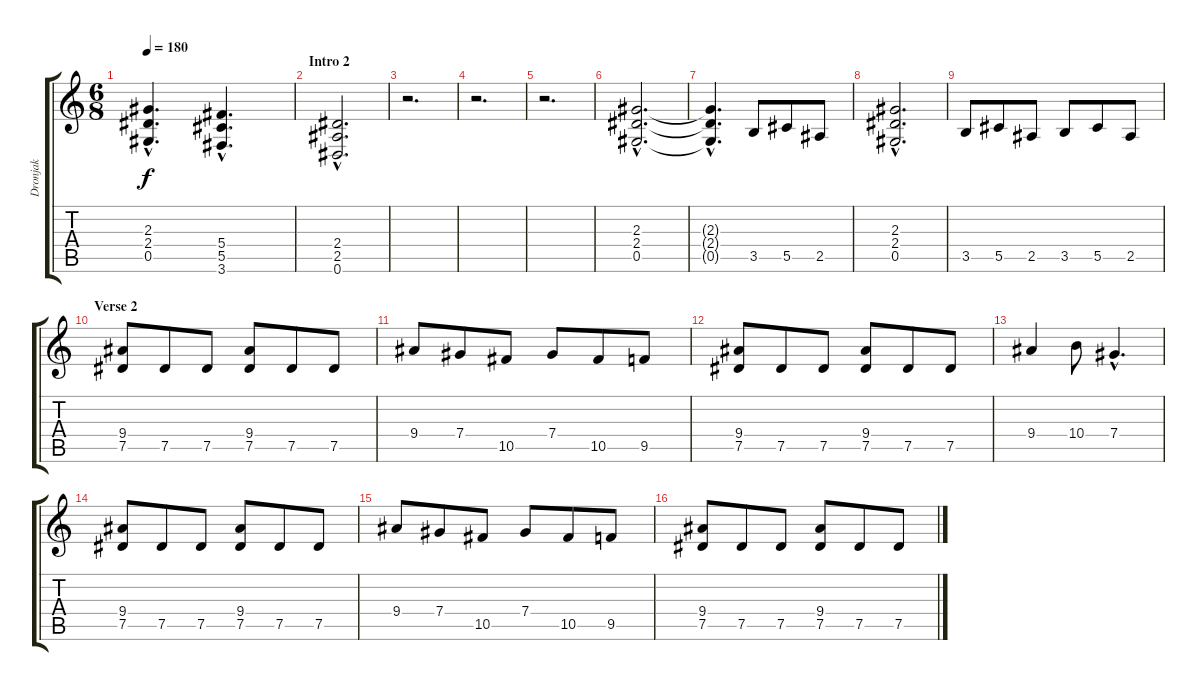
\track ("Dronjak" "Dronjak") {instrument distortionguitar}
\staff {score tabs}
\tuning (Eb4 Bb3 Gb3 Db3 Ab2 Eb2) {hide}
\ts (6 8)
\tempo 180
\clef g2
\ks c
(2.3{hac} 2.4{hac} 0.5{hac}).4{d dy f} (5.4{hac} 5.5{hac} 3.6{hac}).4{d} |
\section ("" "Intro 2")
(2.4{hac} 2.5{hac} 0.6{hac}).2{d} |
r.2{d} |
r.2{d} |
r.2{d} |
(2.3{hac} 2.4{hac} 0.5{hac}).2{d} |
(2.3{hac t} 2.4{hac t} 0.5{hac t}).4{d} 3.5.8 5.5.8 2.5.8 |
(2.3{hac} 2.4{hac} 0.5{hac}).2{d} |
3.5.8 5.5.8 2.5.8 3.5.8 5.5.8 2.5.8 |
\section ("" "Verse 2")
(9.4 7.5).8 7.5.8 7.5.8 (9.4 7.5).8 7.5.8 7.5.8 |
9.4.8 7.4.8 10.5.8 7.4.8 10.5.8 9.5.8 |
(9.4 7.5).8 7.5.8 7.5.8 (9.4 7.5).8 7.5.8 7.5.8 |
9.4.4 10.4.8 7.4{hac}.4{d} |
(9.4 7.5).8 7.5.8 7.5.8 (9.4 7.5).8 7.5.8 7.5.8 |
9.4.8 7.4.8 10.5.8 7.4.8 10.5.8 9.5.8 |
(9.4 7.5).8 7.5.8 7.5.8 (9.4 7.5).8 7.5.8 7.5.8
